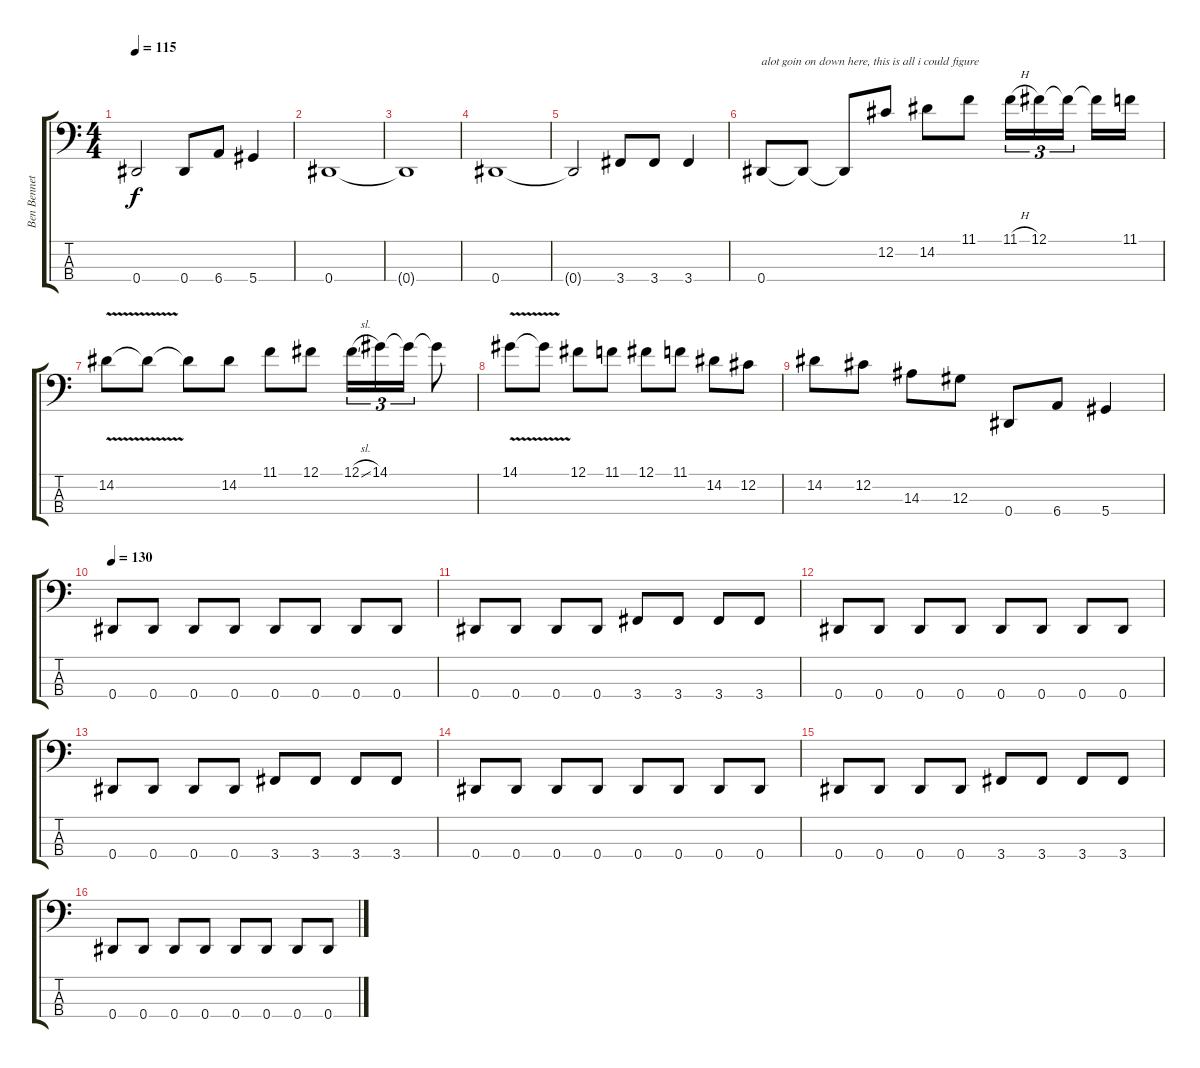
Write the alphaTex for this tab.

\track ("Ben Bennett" "Ben Bennet") {instrument electricbassfinger}
\staff {score tabs}
\tuning (Gb2 Db2 Ab1 Eb1) {hide}
\ts (4 4)
\tempo 115
\clef f4
\ks c
0.4{t}.2{dy f} 0.4.8 6.4.8 5.4.4 |
0.4.1 |
0.4{t}.1 |
0.4.1 |
0.4{t}.2 3.4.8 3.4.8 3.4.4 |
0.4.8{txt "alot goin on down here, this is all i could figure"} 0.4{t}.8 0.4{t}.8 12.2.8 14.2.8 11.1.8 11.1{h}.16{tu (3 2)} 12.1.16{tu (3 2)} 12.1{t}.16{tu (3 2) beam splitsecondary} 12.1{t}.16 11.1.16 |
14.2{v}.8 14.2{t}.8 14.2{t}.8 14.2.8 11.1.8 12.1.8 12.1{sl}.16{tu (3 2)} 14.1.16{tu (3 2)} 14.1{t}.16{tu (3 2)} 14.1{t}.8 |
14.1{v}.8 14.1{t}.8 12.1.8 11.1.8 12.1.8 11.1.8 14.2.8 12.2.8 |
14.2.8 12.2.8 14.3.8 12.3.8 0.4.8 6.4.8 5.4.4 |
\tempo 130
0.4.8 0.4.8 0.4.8 0.4.8 0.4.8 0.4.8 0.4.8 0.4.8 |
0.4.8 0.4.8 0.4.8 0.4.8 3.4.8 3.4.8 3.4.8 3.4.8 |
0.4.8 0.4.8 0.4.8 0.4.8 0.4.8 0.4.8 0.4.8 0.4.8 |
0.4.8 0.4.8 0.4.8 0.4.8 3.4.8 3.4.8 3.4.8 3.4.8 |
0.4.8 0.4.8 0.4.8 0.4.8 0.4.8 0.4.8 0.4.8 0.4.8 |
0.4.8 0.4.8 0.4.8 0.4.8 3.4.8 3.4.8 3.4.8 3.4.8 |
0.4.8 0.4.8 0.4.8 0.4.8 0.4.8 0.4.8 0.4.8 0.4.8
